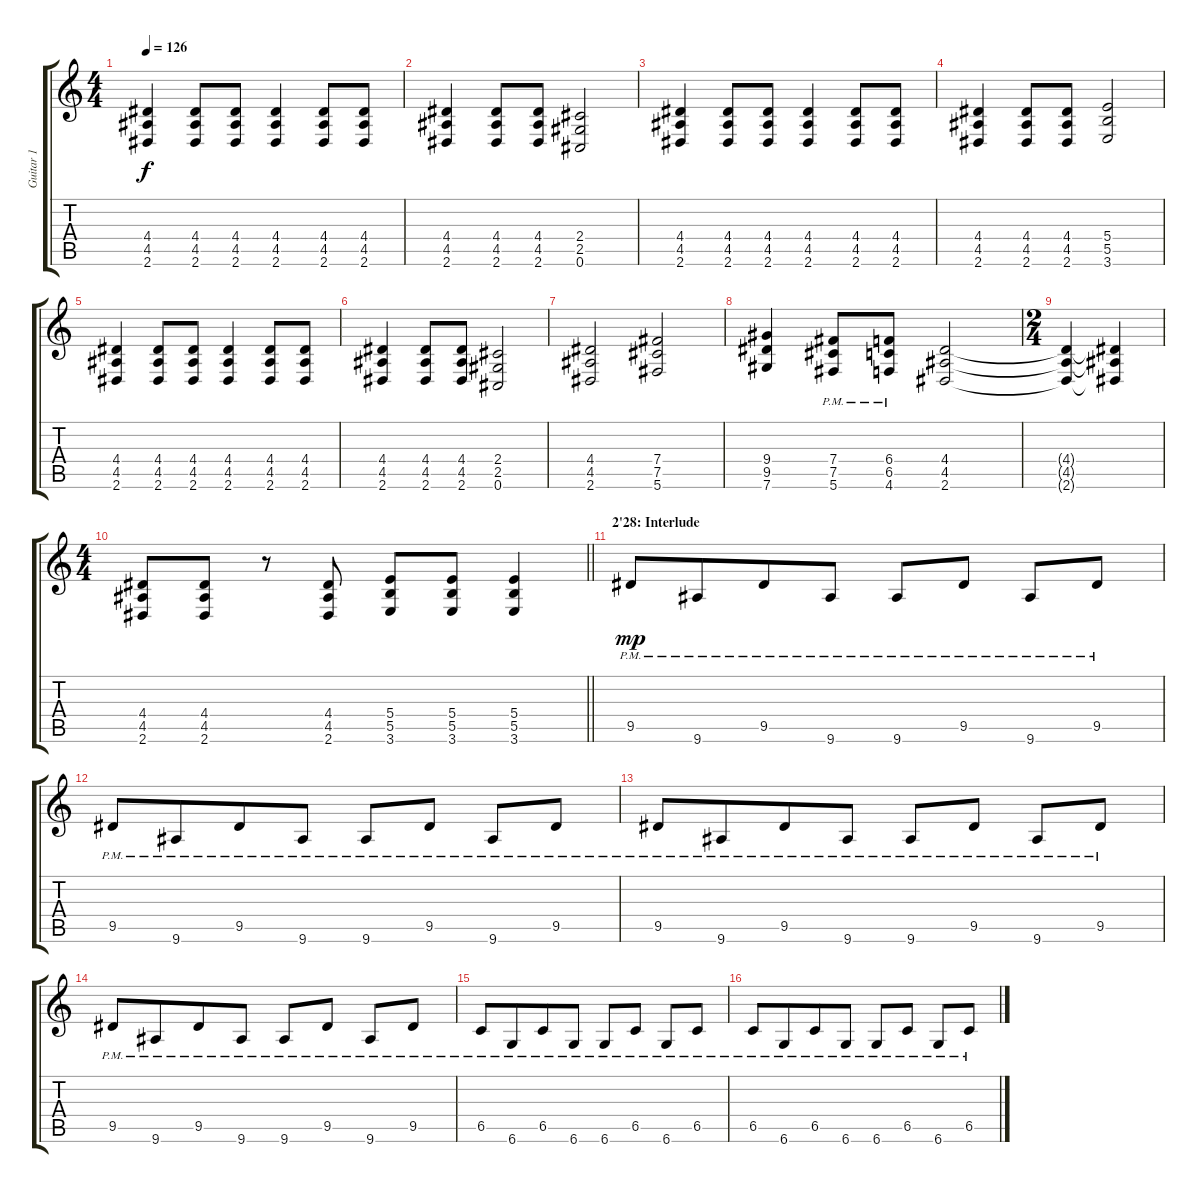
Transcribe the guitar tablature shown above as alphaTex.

\track ("Guitar 1" "Guitar 1") {instrument distortionguitar}
\staff {score tabs}
\tuning (Db4 Ab3 E3 B2 Gb2 Db2) {hide}
\ts (4 4)
\tempo 126
\clef g2
\ks c
(4.4 4.5 2.6).4{dy f} (4.4 4.5 2.6).8{beam merge} (4.4 4.5 2.6).8 (4.4 4.5 2.6).4 (4.4 4.5 2.6).8{beam merge} (4.4 4.5 2.6).8 |
(4.4 4.5 2.6).4 (4.4 4.5 2.6).8{beam merge} (4.4 4.5 2.6).8 (2.4 2.5 0.6).2 |
(4.4 4.5 2.6).4 (4.4 4.5 2.6).8{beam merge} (4.4 4.5 2.6).8 (4.4 4.5 2.6).4 (4.4 4.5 2.6).8{beam merge} (4.4 4.5 2.6).8 |
(4.4 4.5 2.6).4 (4.4 4.5 2.6).8{beam merge} (4.4 4.5 2.6).8 (5.4 5.5 3.6).2 |
(4.4 4.5 2.6).4 (4.4 4.5 2.6).8{beam merge} (4.4 4.5 2.6).8 (4.4 4.5 2.6).4 (4.4 4.5 2.6).8{beam merge} (4.4 4.5 2.6).8 |
(4.4 4.5 2.6).4 (4.4 4.5 2.6).8{beam merge} (4.4 4.5 2.6).8 (2.4 2.5 0.6).2 |
(4.4 4.5 2.6).2 (7.4 7.5 5.6).2 |
(9.4 9.5 7.6).4 (7.4{pm} 7.5{pm} 5.6{pm}).8 (6.4{pm} 6.5{pm} 4.6{pm}).8 (4.4 4.5 2.6).2 |
\ts (2 4)
(4.4{t} 4.5{t} 2.6{t}).4 (4.4{t} 4.5{t} 2.6{t}).4 |
\ts (4 4)
\barLineRight lightlight
(4.4 4.5 2.6).8{beam merge} (4.4 4.5 2.6).8 r.8 (4.4 4.5 2.6).8 (5.4 5.5 3.6).8 (5.4 5.5 3.6).8 (5.4 5.5 3.6).4 |
\section ("" "2'28: Interlude")
9.5{pm}.8{dy mp} 9.6{pm}.8{beam merge} 9.5{pm}.8 9.6{pm}.8 9.6{pm}.8{beam merge} 9.5{pm}.8 9.6{pm}.8{beam merge} 9.5{pm}.8 |
9.5{pm}.8 9.6{pm}.8{beam merge} 9.5{pm}.8 9.6{pm}.8 9.6{pm}.8{beam merge} 9.5{pm}.8 9.6{pm}.8{beam merge} 9.5{pm}.8 |
9.5{pm}.8 9.6{pm}.8{beam merge} 9.5{pm}.8 9.6{pm}.8 9.6{pm}.8{beam merge} 9.5{pm}.8 9.6{pm}.8{beam merge} 9.5{pm}.8 |
9.5{pm}.8 9.6{pm}.8{beam merge} 9.5{pm}.8 9.6{pm}.8 9.6{pm}.8{beam merge} 9.5{pm}.8 9.6{pm}.8{beam merge} 9.5{pm}.8 |
6.5{pm}.8 6.6{pm}.8{beam merge} 6.5{pm}.8 6.6{pm}.8 6.6{pm}.8{beam merge} 6.5{pm}.8 6.6{pm}.8 6.5{pm}.8 |
6.5{pm}.8 6.6{pm}.8{beam merge} 6.5{pm}.8 6.6{pm}.8 6.6{pm}.8{beam merge} 6.5{pm}.8 6.6{pm}.8 6.5{pm}.8
